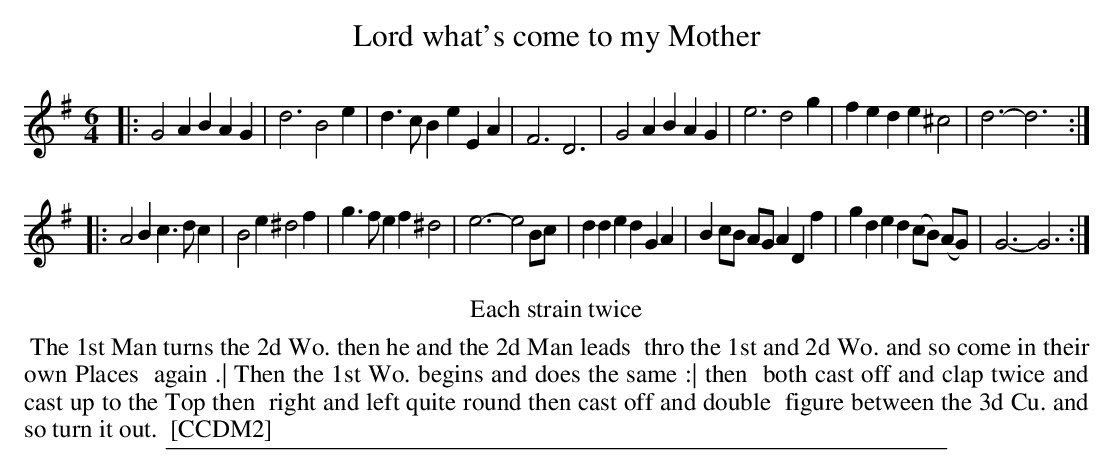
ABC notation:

X:1
T: Lord what's come to my Mother
M: 6/4
L: 1/4
K: G
|:\
G2A BAG | d3 B2e | d>cB eEA | F3 D3 |\
G2A BAG | e3 d2g | fed e^c2 | d3- d3 :|
|:\
A2B c>dc | B2e ^d2f | g>fe f^d2 | e3- e2B/c/ |\
dde dGA | Bc/B/ A/G/ ADf | gde d(c/B/) (A/G/) | G3- G3 :|
